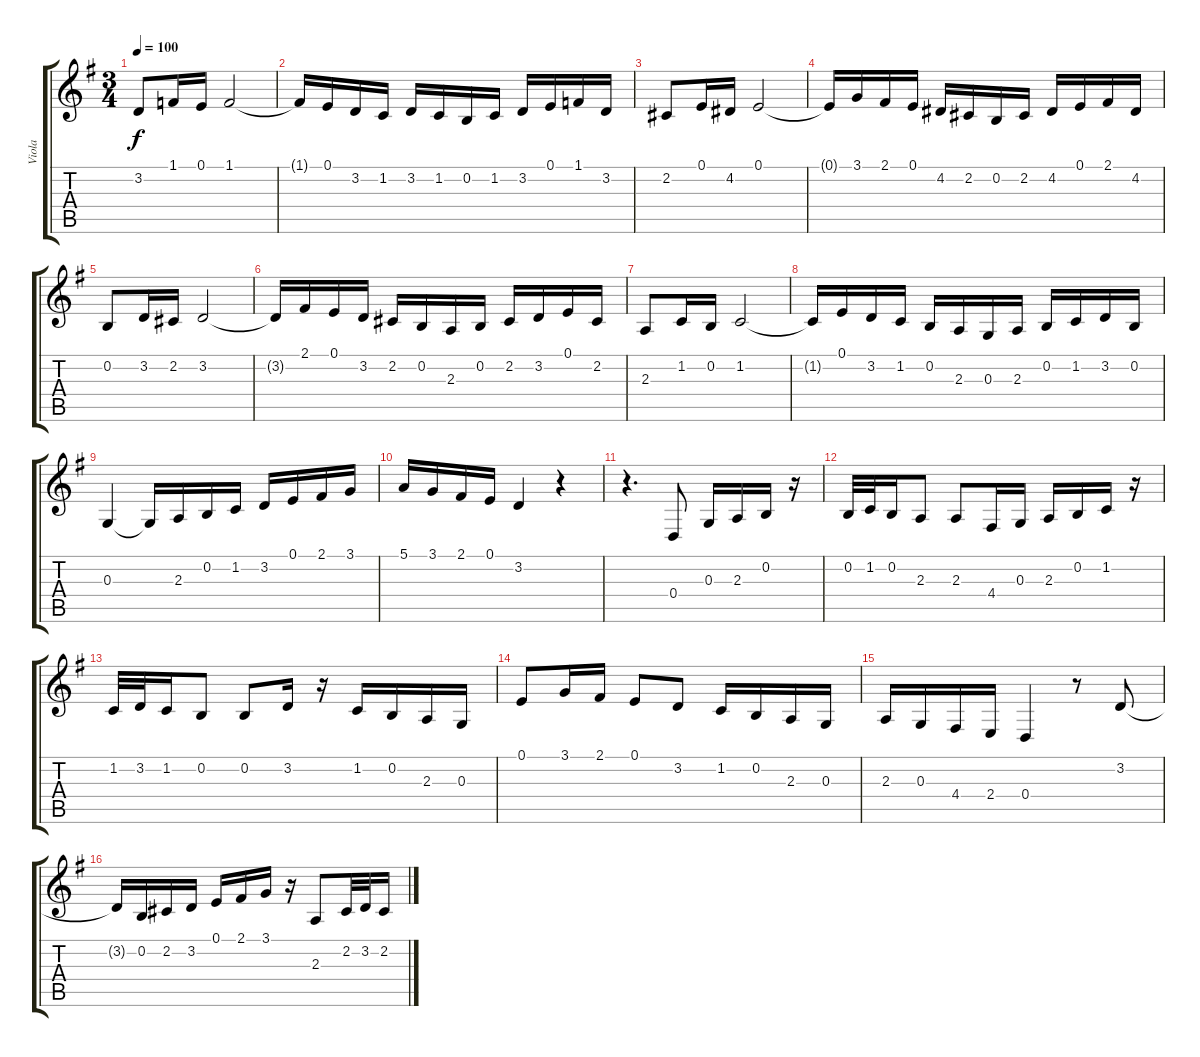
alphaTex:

\track ("Viola" "Viola") {instrument viola}
\staff {score tabs}
\tuning (E4 B3 G3 D3 A2 E2) {hide}
\ts (3 4)
\tempo 100
\clef g2
\ks g
3.2.8{dy f} 1.1.16 0.1.16 1.1.2 |
1.1{t}.16 0.1.16 3.2.16 1.2.16 3.2.16 1.2.16 0.2.16 1.2.16 3.2.16 0.1.16 1.1.16 3.2.16 |
2.2.8 0.1.16 4.2.16 0.1.2 |
0.1{t}.16 3.1.16 2.1.16 0.1.16 4.2.16 2.2.16 0.2.16 2.2.16 4.2.16 0.1.16 2.1.16 4.2.16 |
0.2.8 3.2.16 2.2.16 3.2.2 |
3.2{t}.16 2.1.16 0.1.16 3.2.16 2.2.16 0.2.16 2.3.16 0.2.16 2.2.16 3.2.16 0.1.16 2.2.16 |
2.3.8 1.2.16 0.2.16 1.2.2 |
1.2{t}.16 0.1.16 3.2.16 1.2.16 0.2.16 2.3.16 0.3.16 2.3.16 0.2.16 1.2.16 3.2.16 0.2.16 |
0.3.4 0.3{t}.16 2.3.16 0.2.16 1.2.16 3.2.16 0.1.16 2.1.16 3.1.16 |
5.1.16 3.1.16 2.1.16 0.1.16 3.2.4 r.4 |
r.4{d} 0.4.8 0.3.16 2.3.16 0.2.16 r.16 |
0.2.32 1.2.32 0.2.16 2.3.8 2.3.8 4.4.16 0.3.16 2.3.16 0.2.16 1.2.16 r.16 |
1.2.32 3.2.32 1.2.16 0.2.8 0.2.8 3.2.16 r.16 1.2.16 0.2.16 2.3.16 0.3.16 |
0.1.8 3.1.16 2.1.16 0.1.8 3.2.8 1.2.16 0.2.16 2.3.16 0.3.16 |
2.3.16 0.3.16 4.4.16 2.4.16 0.4.4 r.8 3.2.8 |
3.2{t}.16 0.2.16 2.2.16 3.2.16 0.1.16 2.1.16 3.1.16 r.16 2.3.8 2.2.32 3.2.32 2.2.16
